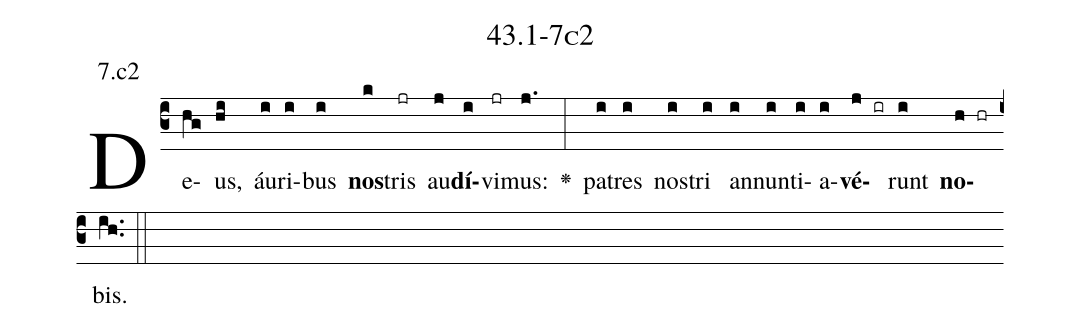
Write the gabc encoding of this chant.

name: 43.1-7c2;
annotation: 7.c2;
%%
(c3)De(hg)us,(hi) áu(i)ri(i)bus(i) <b>nos</b>(k)tris(jr) au(j)<b>dí</b>(i)vi(jr)mus:(j.) <v>\greheightstar</v>(:) pa(i)tres(i) nos(i)tri(i) an(i)nun(i)ti(i)a(i)<b>vé</b>(j ir)runt(i) <b>no</b>(h hr)bis.(ih..) (::)


%E(i) u(i) o(j) u(i) a(h) e.(ih..) (::)
